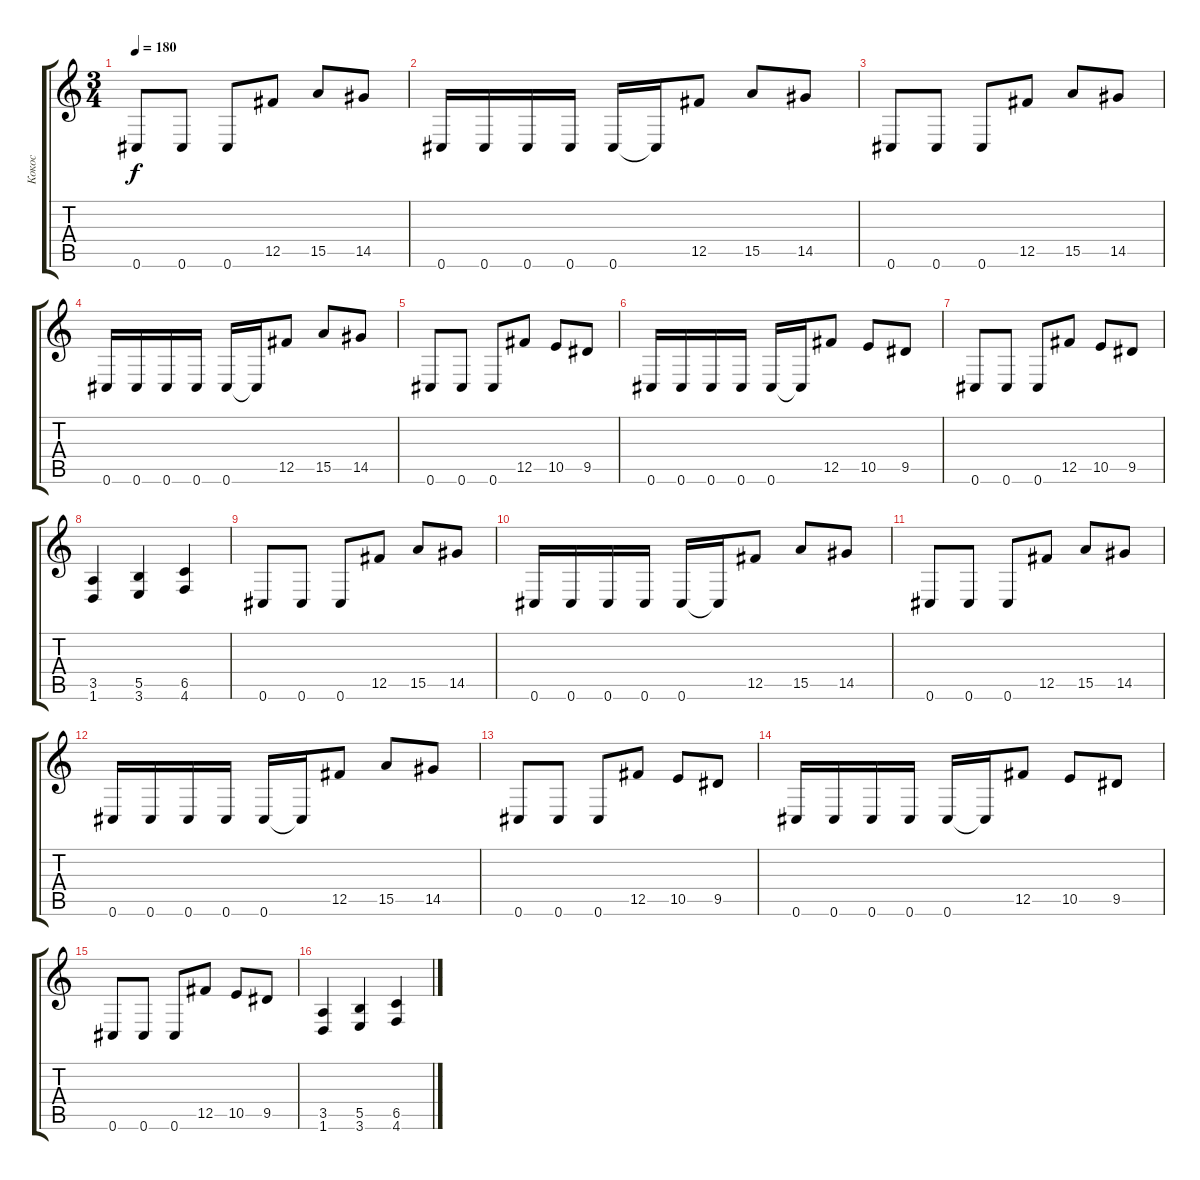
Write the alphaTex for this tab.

\track ("Кокос" "Кокос") {instrument distortionguitar}
\staff {score tabs}
\tuning (Db4 Ab3 E3 B2 Gb2 Db2) {hide}
\ts (3 4)
\tempo 180
\clef g2
\ks c
0.6.8{dy f} 0.6.8 0.6.8 12.5.8 15.5.8 14.5.8 |
0.6.16 0.6.16 0.6.16 0.6.16 0.6.16 0.6{t}.16 12.5.8 15.5.8 14.5.8 |
0.6.8 0.6.8 0.6.8 12.5.8 15.5.8 14.5.8 |
0.6.16 0.6.16 0.6.16 0.6.16 0.6.16 0.6{t}.16 12.5.8 15.5.8 14.5.8 |
0.6.8 0.6.8 0.6.8 12.5.8 10.5.8 9.5.8 |
0.6.16 0.6.16 0.6.16 0.6.16 0.6.16 0.6{t}.16 12.5.8 10.5.8 9.5.8 |
0.6.8 0.6.8 0.6.8 12.5.8 10.5.8 9.5.8 |
(3.5 1.6).4 (5.5 3.6).4 (6.5 4.6).4 |
0.6.8 0.6.8 0.6.8 12.5.8 15.5.8 14.5.8 |
0.6.16 0.6.16 0.6.16 0.6.16 0.6.16 0.6{t}.16 12.5.8 15.5.8 14.5.8 |
0.6.8 0.6.8 0.6.8 12.5.8 15.5.8 14.5.8 |
0.6.16 0.6.16 0.6.16 0.6.16 0.6.16 0.6{t}.16 12.5.8 15.5.8 14.5.8 |
0.6.8 0.6.8 0.6.8 12.5.8 10.5.8 9.5.8 |
0.6.16 0.6.16 0.6.16 0.6.16 0.6.16 0.6{t}.16 12.5.8 10.5.8 9.5.8 |
0.6.8 0.6.8 0.6.8 12.5.8 10.5.8 9.5.8 |
(3.5 1.6).4 (5.5 3.6).4 (6.5 4.6).4
